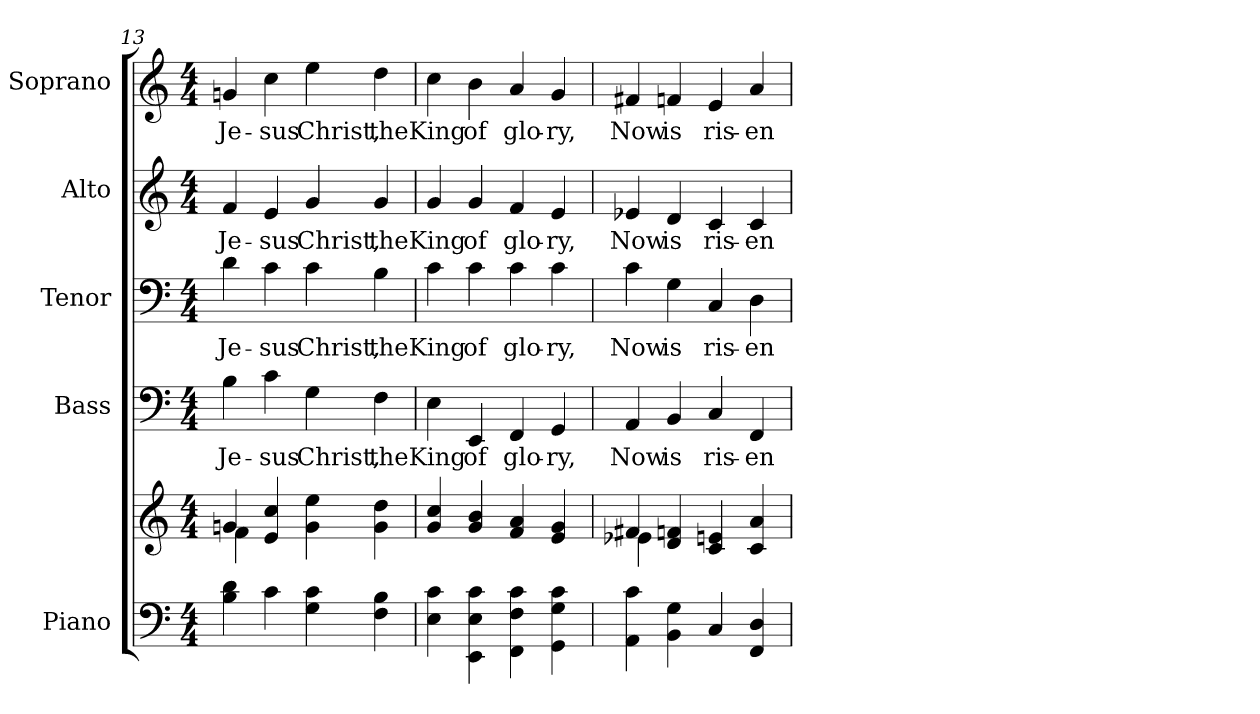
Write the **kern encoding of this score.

**kern	**kern	**kern	**text	**kern	**text	**kern	**text	**kern	**text
*part5	*part5	*part4	*part4	*part3	*part3	*part2	*part2	*part1	*part1
*staff6	*staff5	*staff4	*staff4	*staff3	*staff3	*staff2	*staff2	*staff1	*staff1
*I"Piano	*	*I"Bass	*	*I"Tenor	*	*I"Alto	*	*I"Soprano	*
*I'Pno.	*	*I'B.	*	*I'T.	*	*I'A.	*	*I'S.	*
!!LO:PB:g=z
*clefF4	*clefG2	*clefF4	*	*clefF4	*	*clefG2	*	*clefG2	*
*k[]	*k[]	*k[]	*	*k[]	*	*k[]	*	*k[]	*
*C:	*C:	*C:	*	*C:	*	*C:	*	*C:	*
*M4/4	*M4/4	*M4/4	*	*M4/4	*	*M4/4	*	*M4/4	*
=13	=13	=13	=13	=13	=13	=13	=13	=13	=13
*	*^	*	*	*	*	*	*	*	*
!	!	!	!	!LO:LY:b:color=#000000	!	!	!	!	!	!
!	!	!	!	!	!	!LO:LY:b:color=#000000	!	!	!	!
!	!	!	!	!	!	!	!	!LO:LY:b:color=#000000	!	!
!	!	!	!	!	!	!	!	!	!	!LO:LY:b:color=#000000
4Bi\ 4di	4gni/	4fi\	4Bi\	Je-	4di\	Je-	4fi/	Je-	4gni/	Je-
!	!	!	!	!LO:LY:b:color=#000000	!	!	!	!	!	!
!	!	!	!	!	!	!LO:LY:b:color=#000000	!	!	!	!
!	!	!	!	!	!	!	!	!LO:LY:b:color=#000000	!	!
!	!	!	!	!	!	!	!	!	!	!LO:LY:b:color=#000000
4ci\	4ei/ 4cci	4ryy	4ci\	-sus	4ci\	-sus	4ei/	-sus	4cci\	-sus
!	!	!	!	!LO:LY:b:color=#000000	!	!	!	!	!	!
!	!	!	!	!	!	!LO:LY:b:color=#000000	!	!	!	!
!	!	!	!	!	!	!	!	!LO:LY:b:color=#000000	!	!
!	!	!	!	!	!	!	!	!	!	!LO:LY:b:color=#000000
4Gi\ 4ci	4gi\ 4eei	2ryy	4Gi\	Christ,	4ci\	Christ,	4gi/	Christ,	4eei\	Christ,
!	!	!	!	!LO:LY:b:color=#000000	!	!	!	!	!	!
!	!	!	!	!	!	!LO:LY:b:color=#000000	!	!	!	!
!	!	!	!	!	!	!	!	!LO:LY:b:color=#000000	!	!
!	!	!	!	!	!	!	!	!	!	!LO:LY:b:color=#000000
4Fi\ 4Bi	4gi\ 4ddi	.	4Fi\	the	4Bi\	the	4gi/	the	4ddi\	the
*	*v	*v	*	*	*	*	*	*	*	*
=14	=14	=14	=14	=14	=14	=14	=14	=14	=14
!	!	!	!LO:LY:b:color=#000000	!	!	!	!	!	!
!	!	!	!	!	!LO:LY:b:color=#000000	!	!	!	!
!	!	!	!	!	!	!	!LO:LY:b:color=#000000	!	!
!	!	!	!	!	!	!	!	!	!LO:LY:b:color=#000000
4Ei\ 4ci	4gi/ 4cci	4Ei\	King	4ci\	King	4gi/	King	4cci\	King
!	!	!	!LO:LY:b:color=#000000	!	!	!	!	!	!
!	!	!	!	!	!LO:LY:b:color=#000000	!	!	!	!
!	!	!	!	!	!	!	!LO:LY:b:color=#000000	!	!
!	!	!	!	!	!	!	!	!	!LO:LY:b:color=#000000
4EEi\ 4Ei 4ci	4gi/ 4bi	4EEi/	of	4ci\	of	4gi/	of	4bi\	of
!	!	!	!LO:LY:b:color=#000000	!	!	!	!	!	!
!	!	!	!	!	!LO:LY:b:color=#000000	!	!	!	!
!	!	!	!	!	!	!	!LO:LY:b:color=#000000	!	!
!	!	!	!	!	!	!	!	!	!LO:LY:b:color=#000000
4FFi\ 4Fi 4ci	4fi/ 4ai	4FFi/	glo-	4ci\	glo-	4fi/	glo-	4ai/	glo-
!	!	!	!LO:LY:b:color=#000000	!	!	!	!	!	!
!	!	!	!	!	!LO:LY:b:color=#000000	!	!	!	!
!	!	!	!	!	!	!	!LO:LY:b:color=#000000	!	!
!	!	!	!	!	!	!	!	!	!LO:LY:b:color=#000000
4GGi\ 4Gi 4ci	4ei/ 4gi	4GGi/	-ry,	4ci\	-ry,	4ei/	-ry,	4gi/	-ry,
!!LO:PB:g=z
=15	=15	=15	=15	=15	=15	=15	=15	=15	=15
*	*^	*	*	*	*	*	*	*	*
!	!	!	!	!LO:LY:b:color=#000000	!	!	!	!	!	!
!	!	!	!	!	!	!LO:LY:b:color=#000000	!	!	!	!
!	!	!	!	!	!	!	!	!LO:LY:b:color=#000000	!	!
!	!	!	!	!	!	!	!	!	!	!LO:LY:b:color=#000000
4AAi\ 4ci	4f#Xi/	4e-Xi\	4AAi/	Now	4ci\	Now	4e-Xi/	Now	4f#Xi/	Now
!	!	!	!	!LO:LY:b:color=#000000	!	!	!	!	!	!
!	!	!	!	!	!	!LO:LY:b:color=#000000	!	!	!	!
!	!	!	!	!	!	!	!	!LO:LY:b:color=#000000	!	!
!	!	!	!	!	!	!	!	!	!	!LO:LY:b:color=#000000
4BBi\ 4Gi	4di/ 4fni	4ryy	4BBi/	is	4Gi\	is	4di/	is	4fni/	is
!	!	!	!	!LO:LY:b:color=#000000	!	!	!	!	!	!
!	!	!	!	!	!	!LO:LY:b:color=#000000	!	!	!	!
!	!	!	!	!	!	!	!	!LO:LY:b:color=#000000	!	!
!	!	!	!	!	!	!	!	!	!	!LO:LY:b:color=#000000
4Ci/	4ci/ 4eni	2ryy	4Ci/	ris-	4Ci/	ris-	4ci/	ris-	4ei/	ris-
!	!	!	!	!LO:LY:b:color=#000000	!	!	!	!	!	!
!	!	!	!	!	!	!LO:LY:b:color=#000000	!	!	!	!
!	!	!	!	!	!	!	!	!LO:LY:b:color=#000000	!	!
!	!	!	!	!	!	!	!	!	!	!LO:LY:b:color=#000000
4FFi/ 4Di	4ci/ 4ai	.	4FFi/	-en	4Di\	-en	4ci/	-en	4ai/	-en
*	*v	*v	*	*	*	*	*	*	*	*
=	=	=	=	=	=	=	=	=	=
*-	*-	*-	*-	*-	*-	*-	*-	*-	*-
